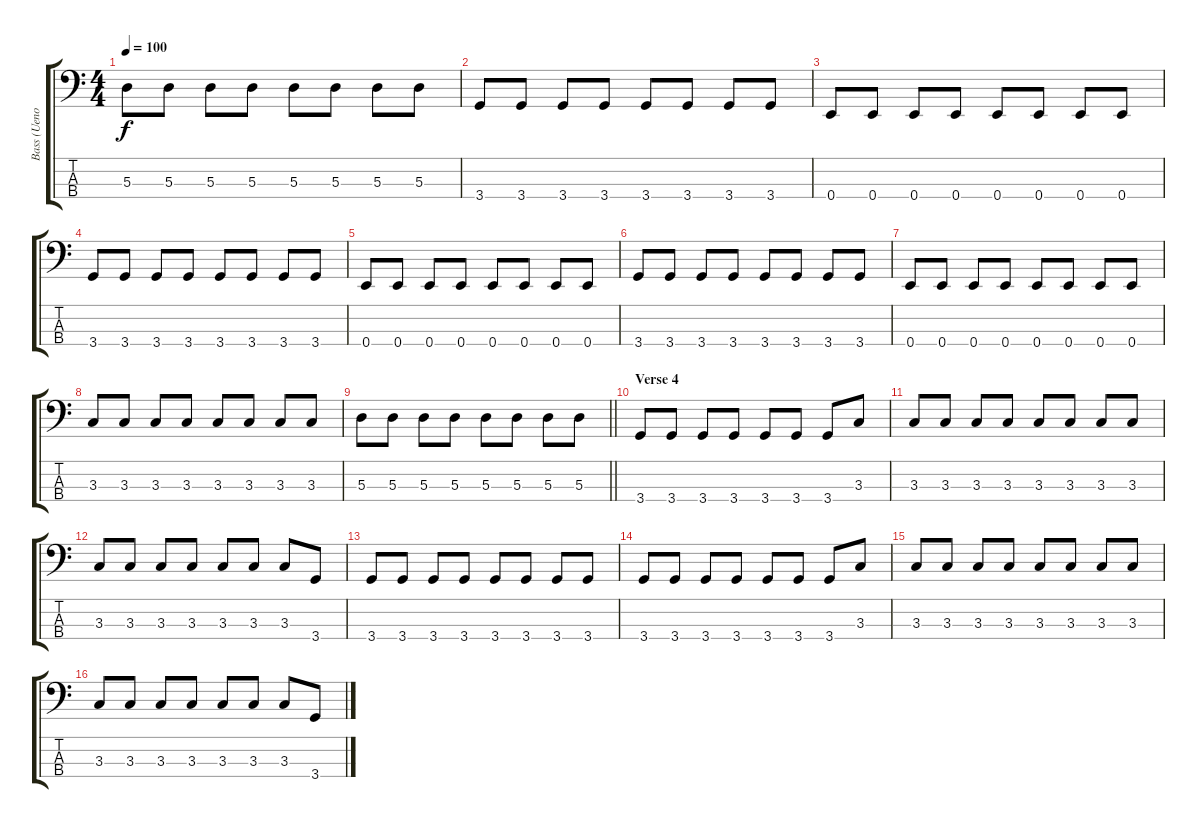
\track ("Bass (Ueno)" "Bass (Ueno") {instrument electricbassfinger}
\staff {score tabs}
\tuning (G2 D2 A1 E1) {hide}
\ts (4 4)
\tempo 100
\clef f4
\ks c
5.3.8{dy f} 5.3.8 5.3.8 5.3.8 5.3.8 5.3.8 5.3.8 5.3.8 |
3.4.8 3.4.8 3.4.8 3.4.8 3.4.8 3.4.8 3.4.8 3.4.8 |
0.4.8 0.4.8 0.4.8 0.4.8 0.4.8 0.4.8 0.4.8 0.4.8 |
3.4.8 3.4.8 3.4.8 3.4.8 3.4.8 3.4.8 3.4.8 3.4.8 |
0.4.8 0.4.8 0.4.8 0.4.8 0.4.8 0.4.8 0.4.8 0.4.8 |
3.4.8 3.4.8 3.4.8 3.4.8 3.4.8 3.4.8 3.4.8 3.4.8 |
0.4.8 0.4.8 0.4.8 0.4.8 0.4.8 0.4.8 0.4.8 0.4.8 |
3.3.8 3.3.8 3.3.8 3.3.8 3.3.8 3.3.8 3.3.8 3.3.8 |
\barLineRight lightlight
5.3.8 5.3.8 5.3.8 5.3.8 5.3.8 5.3.8 5.3.8 5.3.8 |
\section ("" "Verse 4")
3.4.8 3.4.8 3.4.8 3.4.8 3.4.8 3.4.8 3.4.8 3.3.8 |
3.3.8 3.3.8 3.3.8 3.3.8 3.3.8 3.3.8 3.3.8 3.3.8 |
3.3.8 3.3.8 3.3.8 3.3.8 3.3.8 3.3.8 3.3.8 3.4.8 |
3.4.8 3.4.8 3.4.8 3.4.8 3.4.8 3.4.8 3.4.8 3.4.8 |
3.4.8 3.4.8 3.4.8 3.4.8 3.4.8 3.4.8 3.4.8 3.3.8 |
3.3.8 3.3.8 3.3.8 3.3.8 3.3.8 3.3.8 3.3.8 3.3.8 |
3.3.8 3.3.8 3.3.8 3.3.8 3.3.8 3.3.8 3.3.8 3.4.8
